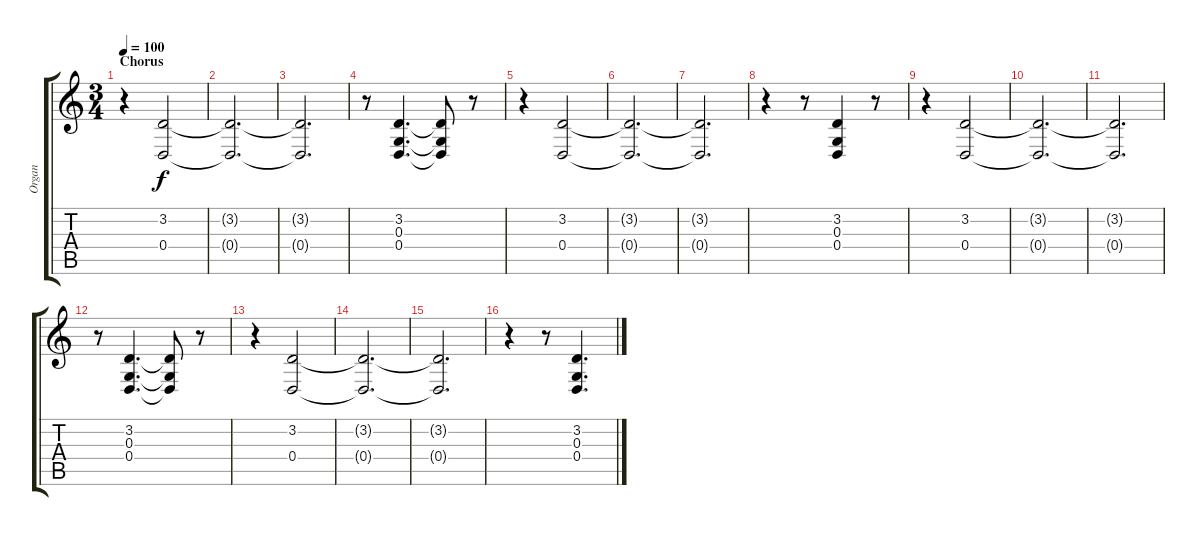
\track ("Organ" "Organ") {instrument drawbarorgan}
\staff {score tabs}
\tuning (E4 B3 G3 D3 A2 E2) {hide}
\ts (3 4)
\section ("" "Chorus")
\tempo 100
\clef g2
\ks c
r.4{dy f} (3.2 0.4).2 |
(3.2{t} 0.4{t}).2{d} |
(3.2{t} 0.4{t}).2{d} |
r.8 (3.2 0.3 0.4).4{d} (3.2{t} 0.3{t} 0.4{t}).8 r.8 |
r.4 (3.2 0.4).2 |
(3.2{t} 0.4{t}).2{d} |
(3.2{t} 0.4{t}).2{d} |
r.4 r.8 (3.2 0.3 0.4).4 r.8 |
r.4 (3.2 0.4).2 |
(3.2{t} 0.4{t}).2{d} |
(3.2{t} 0.4{t}).2{d} |
r.8 (3.2 0.3 0.4).4{d} (3.2{t} 0.3{t} 0.4{t}).8 r.8 |
r.4 (3.2 0.4).2 |
(3.2{t} 0.4{t}).2{d} |
(3.2{t} 0.4{t}).2{d} |
r.4 r.8 (3.2 0.3 0.4).4{d}
